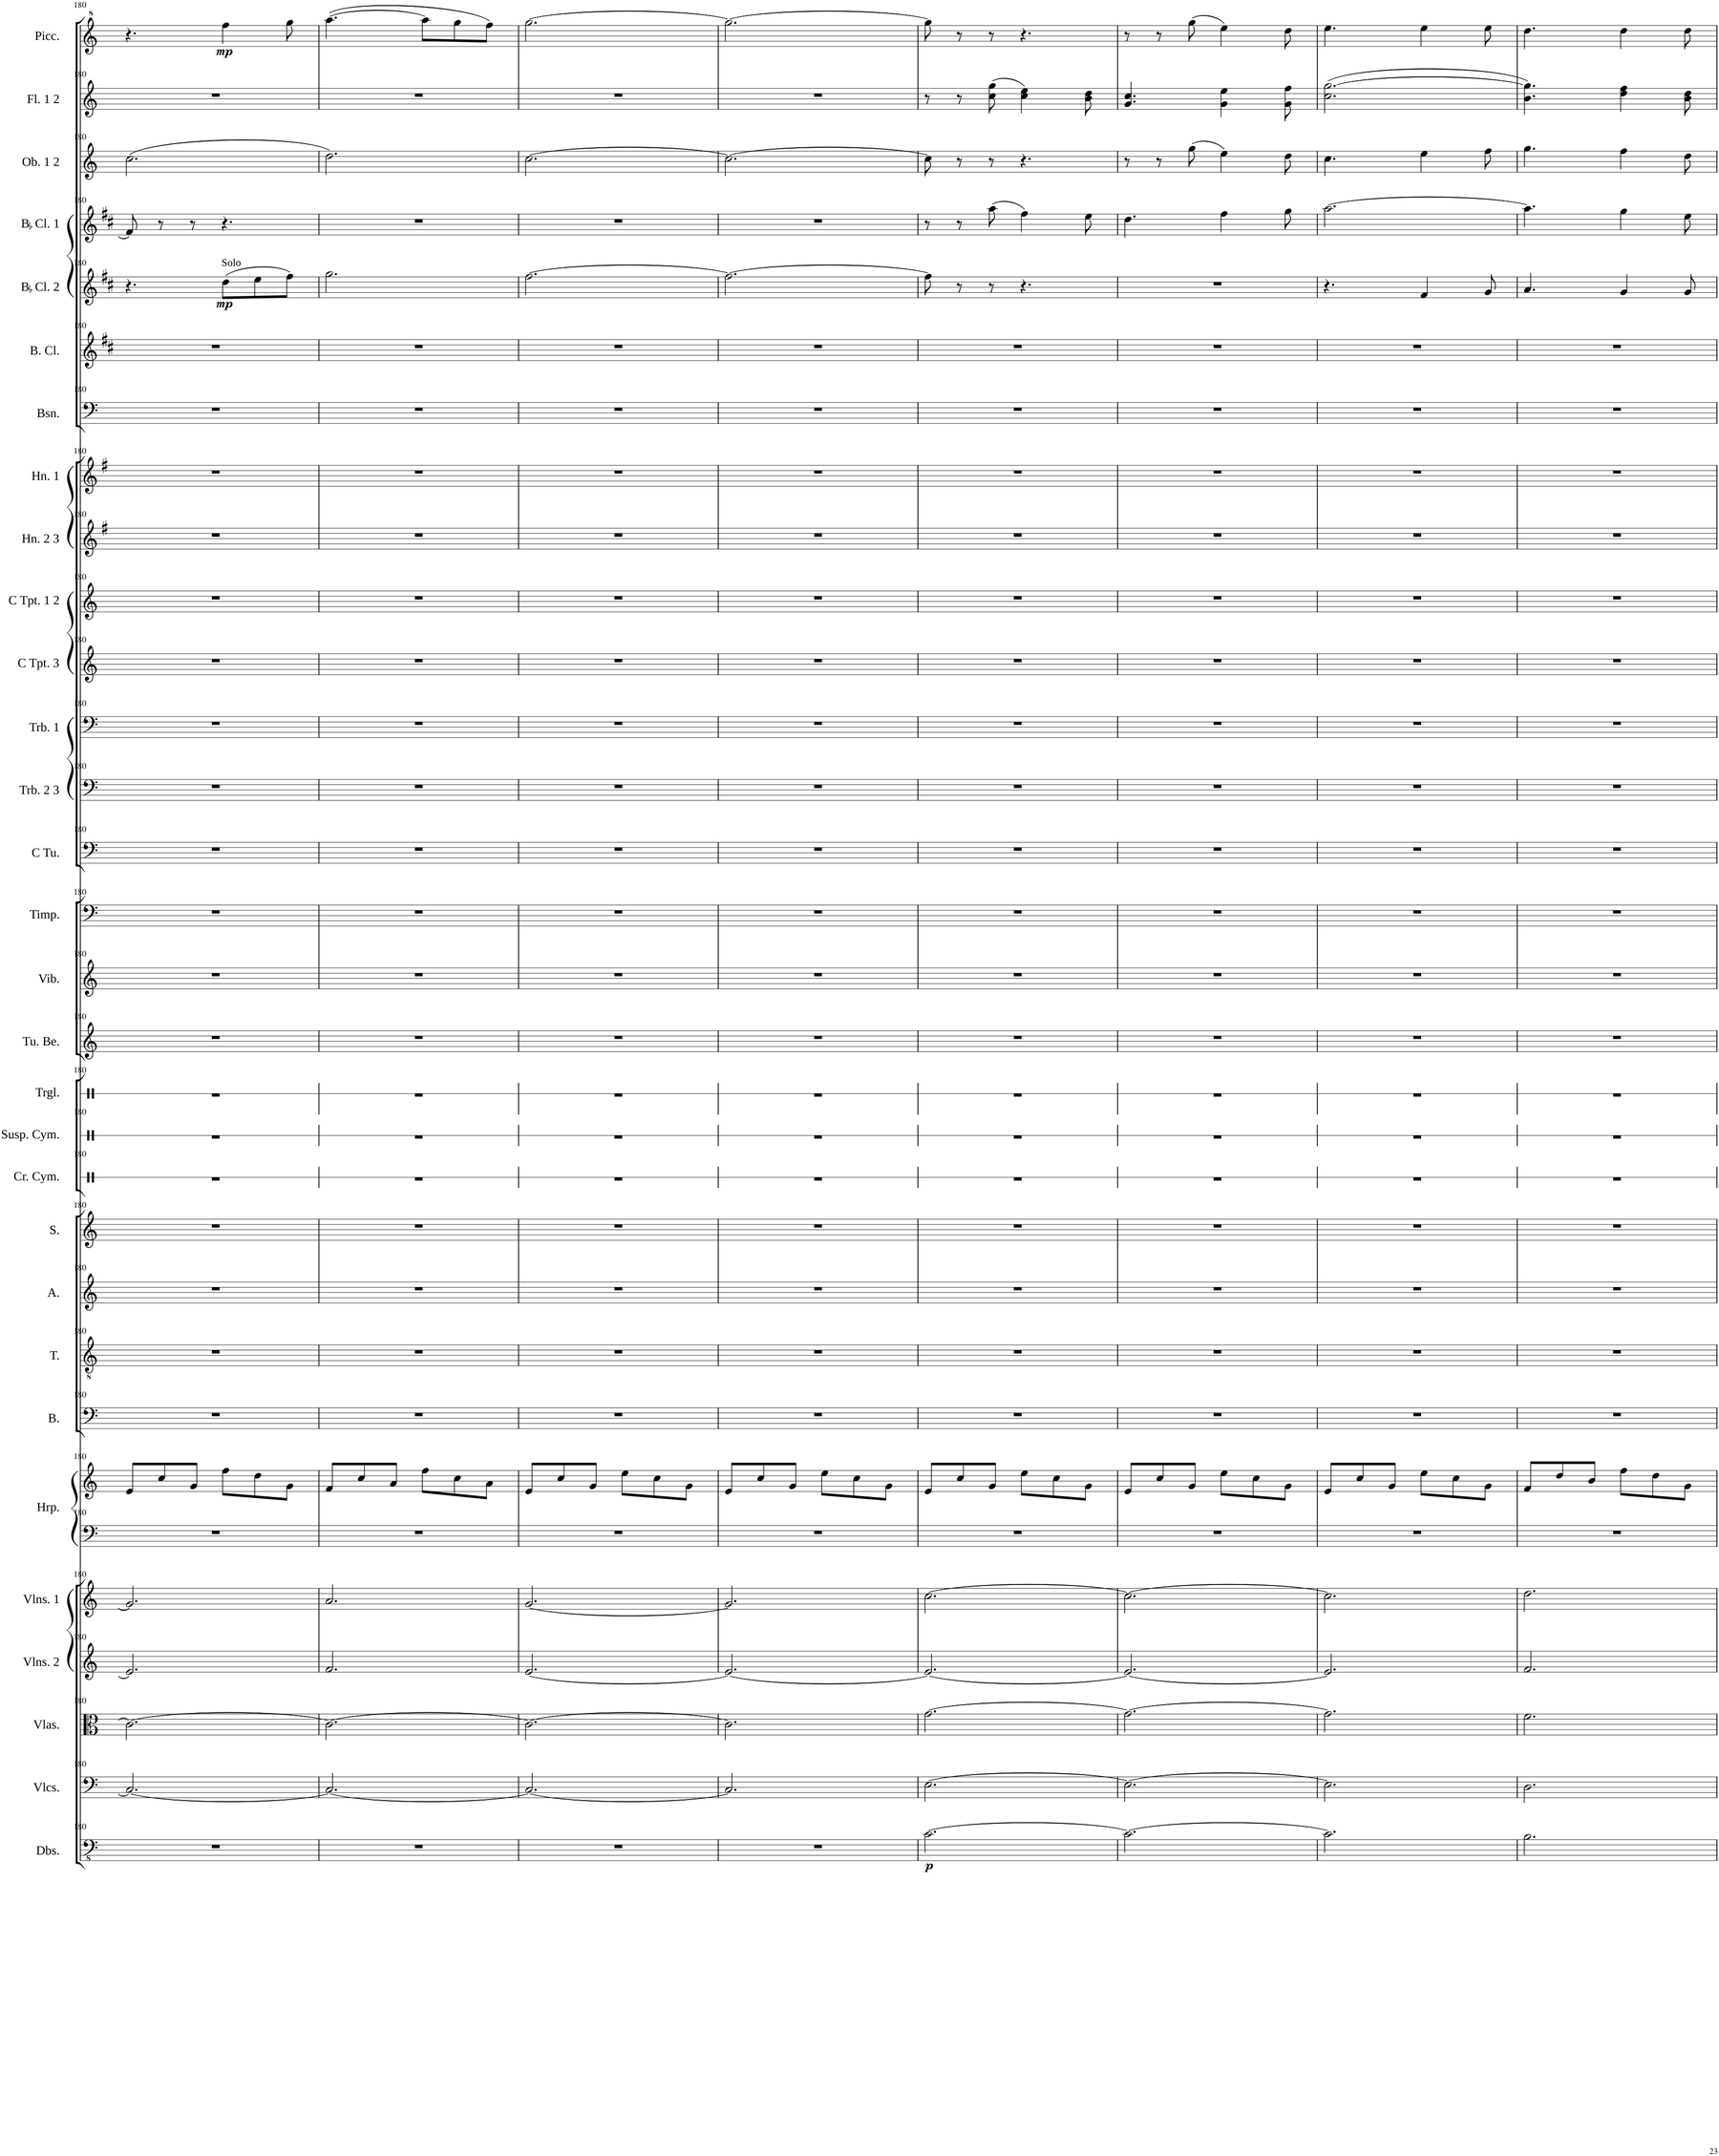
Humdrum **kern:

**kern	**dynam	**kern	**kern	**kern	**kern	**kern	**kern	**kern	**kern	**kern	**kern	**kern	**kern	**kern	**kern	**kern	**kern	**kern	**kern	**kern	**kern	**kern	**kern	**kern	**kern	**kern	**kern	**dynam	**kern	**kern	**kern	**kern	**dynam
*part30	*part30	*part29	*part28	*part27	*part26	*part25	*part25	*part24	*part23	*part22	*part21	*part20	*part19	*part18	*part17	*part16	*part15	*part14	*part13	*part12	*part11	*part10	*part9	*part8	*part7	*part6	*part5	*part5	*part4	*part3	*part2	*part1	*part1
*staff31	*staff31	*staff30	*staff29	*staff28	*staff27	*staff26	*staff25	*staff24	*staff23	*staff22	*staff21	*staff20	*staff19	*staff18	*staff17	*staff16	*staff15	*staff14	*staff13	*staff12	*staff11	*staff10	*staff9	*staff8	*staff7	*staff6	*staff5	*staff5	*staff4	*staff3	*staff2	*staff1	*staff1
*I"Double Basses	*	*I"Violoncellos	*I"Violas	*I"Violins 2	*I"Violins 1	*I"Harp	*	*I"Bass	*I"Tenor	*I"Alto	*I"Soprano	*I"Crash Cymbal	*I"Suspended Cymbal	*I"Triangle	*I"Tubular Bells	*I"Vibraphone	*I"Timpani	*I"C Tuba	*I"Trombone 2 3	*I"Trombone 1	*I"C Trumpet 3	*I"C Trumpet 1 2	*I"Horn 2 3	*I"Horn 1	*I"Bassoon	*I"Bass Clarinet	*I"BaccidentalFlat Clarinet 2	*	*I"BaccidentalFlat Clarinet 1	*I"Oboe 1 2	*I"Flute 1 2	*I"Piccolo	*
*I'Dbs.	*	*I'Vlcs.	*I'Vlas.	*I'Vlns. 2	*I'Vlns. 1	*I'Hrp.	*	*I'B.	*I'T.	*I'A.	*I'S.	*I'Cr. Cym.	*I'Susp. Cym.	*I'Trgl.	*I'Tu. Be.	*I'Vib.	*I'Timp.	*I'C Tu.	*I'Trb. 2 3	*I'Trb. 1	*I'C Tpt. 3	*I'C Tpt. 1 2	*I'Hn. 2 3	*I'Hn. 1	*I'Bsn.	*I'B. Cl.	*I'BaccidentalFlat Cl. 2	*	*I'BaccidentalFlat Cl. 1	*I'Ob. 1 2	*I'Fl. 1 2	*I'Picc.	*
!!LO:PB:g=z
*clefFv4	*	*clefF4	*clefC3	*clefG2	*clefG2	*clefF4	*clefG2	*clefF4	*clefGv2	*clefG2	*clefG2	*clefX	*clefX	*clefX	*clefG2	*clefG2	*clefF4	*clefF4	*clefF4	*clefF4	*clefG2	*clefG2	*clefG2	*clefG2	*clefF4	*clefG2	*clefG2	*	*clefG2	*clefG2	*clefG2	*clefG^2	*
*	*	*	*	*	*	*	*	*	*	*	*	*	*	*	*	*	*	*	*	*	*	*	*Trd4c7	*Trd4c7	*	*Trd8c14	*Trd1c2	*	*Trd1c2	*	*	*Trd-7c-12	*
*k[]	*	*k[]	*k[]	*k[]	*k[]	*k[]	*k[]	*k[]	*k[]	*k[]	*k[]	*k[]	*k[]	*k[]	*k[]	*k[]	*k[]	*k[]	*k[]	*k[]	*k[]	*k[]	*k[f#]	*k[f#]	*k[]	*k[f#c#]	*k[f#c#]	*	*k[f#c#]	*k[]	*k[]	*k[]	*
*M6/8	*	*M6/8	*M6/8	*M6/8	*M6/8	*M6/8	*M6/8	*M6/8	*M6/8	*M6/8	*M6/8	*M6/8	*M6/8	*M6/8	*M6/8	*M6/8	*M6/8	*M6/8	*M6/8	*M6/8	*M6/8	*M6/8	*M6/8	*M6/8	*M6/8	*M6/8	*M6/8	*	*M6/8	*M6/8	*M6/8	*M6/8	*
=180	=180	=180	=180	=180	=180	=180	=180	=180	=180	=180	=180	=180	=180	=180	=180	=180	=180	=180	=180	=180	=180	=180	=180	=180	=180	=180	=180	=180	=180	=180	=180	=180	=180
2.r	.	2.C/_	2.c\_	2.e/]	2.g/]	2.r	8e/L	2.r	2.r	2.r	2.r	2.r	2.r	2.r	2.r	2.r	2.r	2.r	2.r	2.r	2.r	2.r	2.r	2.r	2.r	2.r	4.r	.	8f#/]	(2.cc\	2.r	4.r	.
.	.	.	.	.	.	.	8cc/	.	.	.	.	.	.	.	.	.	.	.	.	.	.	.	.	.	.	.	.	.	8r	.	.	.	.
.	.	.	.	.	.	.	8g/J	.	.	.	.	.	.	.	.	.	.	.	.	.	.	.	.	.	.	.	.	.	8r	.	.	.	.
!	!	!	!	!	!	!	!	!	!	!	!	!	!	!	!	!	!	!	!	!	!	!	!	!	!	!	!LO:TX:a:t=Solo	!	!	!	!	!	!
!	!	!	!	!	!	!	!	!	!	!	!	!	!	!	!	!	!	!	!	!	!	!	!	!	!	!	!	!LO:DY:b	!	!	!	!	!LO:DY:b
.	.	.	.	.	.	.	8ff\L	.	.	.	.	.	.	.	.	.	.	.	.	.	.	.	.	.	.	.	(8dd\L	mp	4.r	.	.	4fff\	mp
.	.	.	.	.	.	.	8dd\	.	.	.	.	.	.	.	.	.	.	.	.	.	.	.	.	.	.	.	8ee\	.	.	.	.	.	.
.	.	.	.	.	.	.	8g\J	.	.	.	.	.	.	.	.	.	.	.	.	.	.	.	.	.	.	.	8ff#\J)	.	.	.	.	8ggg\	.
=181	=181	=181	=181	=181	=181	=181	=181	=181	=181	=181	=181	=181	=181	=181	=181	=181	=181	=181	=181	=181	=181	=181	=181	=181	=181	=181	=181	=181	=181	=181	=181	=181	=181
2.r	.	2.C/_	2.c\_	2.f/	2.a/	2.r	8f/L	2.r	2.r	2.r	2.r	2.r	2.r	2.r	2.r	2.r	2.r	2.r	2.r	2.r	2.r	2.r	2.r	2.r	2.r	2.r	2.gg\	.	2.r	2.dd\)	2.r	([4.aaa\	.
.	.	.	.	.	.	.	8cc/	.	.	.	.	.	.	.	.	.	.	.	.	.	.	.	.	.	.	.	.	.	.	.	.	.	.
.	.	.	.	.	.	.	8a/J	.	.	.	.	.	.	.	.	.	.	.	.	.	.	.	.	.	.	.	.	.	.	.	.	.	.
.	.	.	.	.	.	.	8ff\L	.	.	.	.	.	.	.	.	.	.	.	.	.	.	.	.	.	.	.	.	.	.	.	.	8aaa\L]	.
.	.	.	.	.	.	.	8cc\	.	.	.	.	.	.	.	.	.	.	.	.	.	.	.	.	.	.	.	.	.	.	.	.	8ggg\	.
.	.	.	.	.	.	.	8a\J	.	.	.	.	.	.	.	.	.	.	.	.	.	.	.	.	.	.	.	.	.	.	.	.	8fff\J)	.
=182	=182	=182	=182	=182	=182	=182	=182	=182	=182	=182	=182	=182	=182	=182	=182	=182	=182	=182	=182	=182	=182	=182	=182	=182	=182	=182	=182	=182	=182	=182	=182	=182	=182
2.r	.	2.C/_	2.c\_	[2.e/	[2.g/	2.r	8e/L	2.r	2.r	2.r	2.r	2.r	2.r	2.r	2.r	2.r	2.r	2.r	2.r	2.r	2.r	2.r	2.r	2.r	2.r	2.r	[2.ff#\	.	2.r	[2.cc\	2.r	[2.ggg\	.
.	.	.	.	.	.	.	8cc/	.	.	.	.	.	.	.	.	.	.	.	.	.	.	.	.	.	.	.	.	.	.	.	.	.	.
.	.	.	.	.	.	.	8g/J	.	.	.	.	.	.	.	.	.	.	.	.	.	.	.	.	.	.	.	.	.	.	.	.	.	.
.	.	.	.	.	.	.	8ee\L	.	.	.	.	.	.	.	.	.	.	.	.	.	.	.	.	.	.	.	.	.	.	.	.	.	.
.	.	.	.	.	.	.	8cc\	.	.	.	.	.	.	.	.	.	.	.	.	.	.	.	.	.	.	.	.	.	.	.	.	.	.
.	.	.	.	.	.	.	8g\J	.	.	.	.	.	.	.	.	.	.	.	.	.	.	.	.	.	.	.	.	.	.	.	.	.	.
=183	=183	=183	=183	=183	=183	=183	=183	=183	=183	=183	=183	=183	=183	=183	=183	=183	=183	=183	=183	=183	=183	=183	=183	=183	=183	=183	=183	=183	=183	=183	=183	=183	=183
2.r	.	2.C/]	2.c\]	2.e/_	2.g/]	2.r	8e/L	2.r	2.r	2.r	2.r	2.r	2.r	2.r	2.r	2.r	2.r	2.r	2.r	2.r	2.r	2.r	2.r	2.r	2.r	2.r	2.ff#\_	.	2.r	2.cc\_	2.r	2.ggg\_	.
.	.	.	.	.	.	.	8cc/	.	.	.	.	.	.	.	.	.	.	.	.	.	.	.	.	.	.	.	.	.	.	.	.	.	.
.	.	.	.	.	.	.	8g/J	.	.	.	.	.	.	.	.	.	.	.	.	.	.	.	.	.	.	.	.	.	.	.	.	.	.
.	.	.	.	.	.	.	8ee\L	.	.	.	.	.	.	.	.	.	.	.	.	.	.	.	.	.	.	.	.	.	.	.	.	.	.
.	.	.	.	.	.	.	8cc\	.	.	.	.	.	.	.	.	.	.	.	.	.	.	.	.	.	.	.	.	.	.	.	.	.	.
.	.	.	.	.	.	.	8g\J	.	.	.	.	.	.	.	.	.	.	.	.	.	.	.	.	.	.	.	.	.	.	.	.	.	.
=184	=184	=184	=184	=184	=184	=184	=184	=184	=184	=184	=184	=184	=184	=184	=184	=184	=184	=184	=184	=184	=184	=184	=184	=184	=184	=184	=184	=184	=184	=184	=184	=184	=184
!	!LO:DY:b	!	!	!	!	!	!	!	!	!	!	!	!	!	!	!	!	!	!	!	!	!	!	!	!	!	!	!	!	!	!	!	!
[2.C\	p	[2.E\	[2.g\	2.e/_	[2.cc\	2.r	8e/L	2.r	2.r	2.r	2.r	2.r	2.r	2.r	2.r	2.r	2.r	2.r	2.r	2.r	2.r	2.r	2.r	2.r	2.r	2.r	8ff#\]	.	8r	8cc\]	8r	8ggg\]	.
.	.	.	.	.	.	.	8cc/	.	.	.	.	.	.	.	.	.	.	.	.	.	.	.	.	.	.	.	8r	.	8r	8r	8r	8r	.
.	.	.	.	.	.	.	8g/J	.	.	.	.	.	.	.	.	.	.	.	.	.	.	.	.	.	.	.	8r	.	(8aa\	8r	(8cc\ 8gg\	8r	.
.	.	.	.	.	.	.	8ee\L	.	.	.	.	.	.	.	.	.	.	.	.	.	.	.	.	.	.	.	4.r	.	4ff#\)	4.r	4cc\ 4ee\)	4.r	.
.	.	.	.	.	.	.	8cc\	.	.	.	.	.	.	.	.	.	.	.	.	.	.	.	.	.	.	.	.	.	.	.	.	.	.
.	.	.	.	.	.	.	8g\J	.	.	.	.	.	.	.	.	.	.	.	.	.	.	.	.	.	.	.	.	.	8ee\	.	8b\ 8dd\	.	.
=185	=185	=185	=185	=185	=185	=185	=185	=185	=185	=185	=185	=185	=185	=185	=185	=185	=185	=185	=185	=185	=185	=185	=185	=185	=185	=185	=185	=185	=185	=185	=185	=185	=185
2.C\_	.	2.E\_	2.g\_	2.e/_	2.cc\_	2.r	8e/L	2.r	2.r	2.r	2.r	2.r	2.r	2.r	2.r	2.r	2.r	2.r	2.r	2.r	2.r	2.r	2.r	2.r	2.r	2.r	2.r	.	4.dd\	8r	4.g/ 4.cc/	8r	.
.	.	.	.	.	.	.	8cc/	.	.	.	.	.	.	.	.	.	.	.	.	.	.	.	.	.	.	.	.	.	.	8r	.	8r	.
.	.	.	.	.	.	.	8g/J	.	.	.	.	.	.	.	.	.	.	.	.	.	.	.	.	.	.	.	.	.	.	(8gg\	.	(8ggg\	.
.	.	.	.	.	.	.	8ee\L	.	.	.	.	.	.	.	.	.	.	.	.	.	.	.	.	.	.	.	.	.	4ff#\	4ee\)	4g\ 4ee\	4eee\)	.
.	.	.	.	.	.	.	8cc\	.	.	.	.	.	.	.	.	.	.	.	.	.	.	.	.	.	.	.	.	.	.	.	.	.	.
.	.	.	.	.	.	.	8g\J	.	.	.	.	.	.	.	.	.	.	.	.	.	.	.	.	.	.	.	.	.	8gg\	8dd\	8g\ 8ff\	8ddd\	.
=186	=186	=186	=186	=186	=186	=186	=186	=186	=186	=186	=186	=186	=186	=186	=186	=186	=186	=186	=186	=186	=186	=186	=186	=186	=186	=186	=186	=186	=186	=186	=186	=186	=186
2.C\]	.	2.E\]	2.g\]	2.e/]	2.cc\]	2.r	8e/L	2.r	2.r	2.r	2.r	2.r	2.r	2.r	2.r	2.r	2.r	2.r	2.r	2.r	2.r	2.r	2.r	2.r	2.r	2.r	4.r	.	[2.aa\	4.cc\	(2.cc\ [2.gg\	4.eee\	.
.	.	.	.	.	.	.	8cc/	.	.	.	.	.	.	.	.	.	.	.	.	.	.	.	.	.	.	.	.	.	.	.	.	.	.
.	.	.	.	.	.	.	8g/J	.	.	.	.	.	.	.	.	.	.	.	.	.	.	.	.	.	.	.	.	.	.	.	.	.	.
.	.	.	.	.	.	.	8ee\L	.	.	.	.	.	.	.	.	.	.	.	.	.	.	.	.	.	.	.	4f#/	.	.	4ee\	.	4eee\	.
.	.	.	.	.	.	.	8cc\	.	.	.	.	.	.	.	.	.	.	.	.	.	.	.	.	.	.	.	.	.	.	.	.	.	.
.	.	.	.	.	.	.	8g\J	.	.	.	.	.	.	.	.	.	.	.	.	.	.	.	.	.	.	.	8g/	.	.	8ff\	.	8eee\	.
=187	=187	=187	=187	=187	=187	=187	=187	=187	=187	=187	=187	=187	=187	=187	=187	=187	=187	=187	=187	=187	=187	=187	=187	=187	=187	=187	=187	=187	=187	=187	=187	=187	=187
2.BB\	.	2.D\	2.f\	2.f/	2.dd\	2.r	8f/L	2.r	2.r	2.r	2.r	2.r	2.r	2.r	2.r	2.r	2.r	2.r	2.r	2.r	2.r	2.r	2.r	2.r	2.r	2.r	4.a/	.	4.aa\]	4.gg\	4.b\ 4.gg\])	4.ddd\	.
.	.	.	.	.	.	.	8dd/	.	.	.	.	.	.	.	.	.	.	.	.	.	.	.	.	.	.	.	.	.	.	.	.	.	.
.	.	.	.	.	.	.	8b/J	.	.	.	.	.	.	.	.	.	.	.	.	.	.	.	.	.	.	.	.	.	.	.	.	.	.
.	.	.	.	.	.	.	8ff\L	.	.	.	.	.	.	.	.	.	.	.	.	.	.	.	.	.	.	.	4g/	.	4gg\	4ff\	4dd\ 4ff\	4ddd\	.
.	.	.	.	.	.	.	8dd\	.	.	.	.	.	.	.	.	.	.	.	.	.	.	.	.	.	.	.	.	.	.	.	.	.	.
.	.	.	.	.	.	.	8g\J	.	.	.	.	.	.	.	.	.	.	.	.	.	.	.	.	.	.	.	8g/	.	8ee\	8dd\	8b\ 8dd\	8ddd\	.
=	=	=	=	=	=	=	=	=	=	=	=	=	=	=	=	=	=	=	=	=	=	=	=	=	=	=	=	=	=	=	=	=	=
*-	*-	*-	*-	*-	*-	*-	*-	*-	*-	*-	*-	*-	*-	*-	*-	*-	*-	*-	*-	*-	*-	*-	*-	*-	*-	*-	*-	*-	*-	*-	*-	*-	*-
